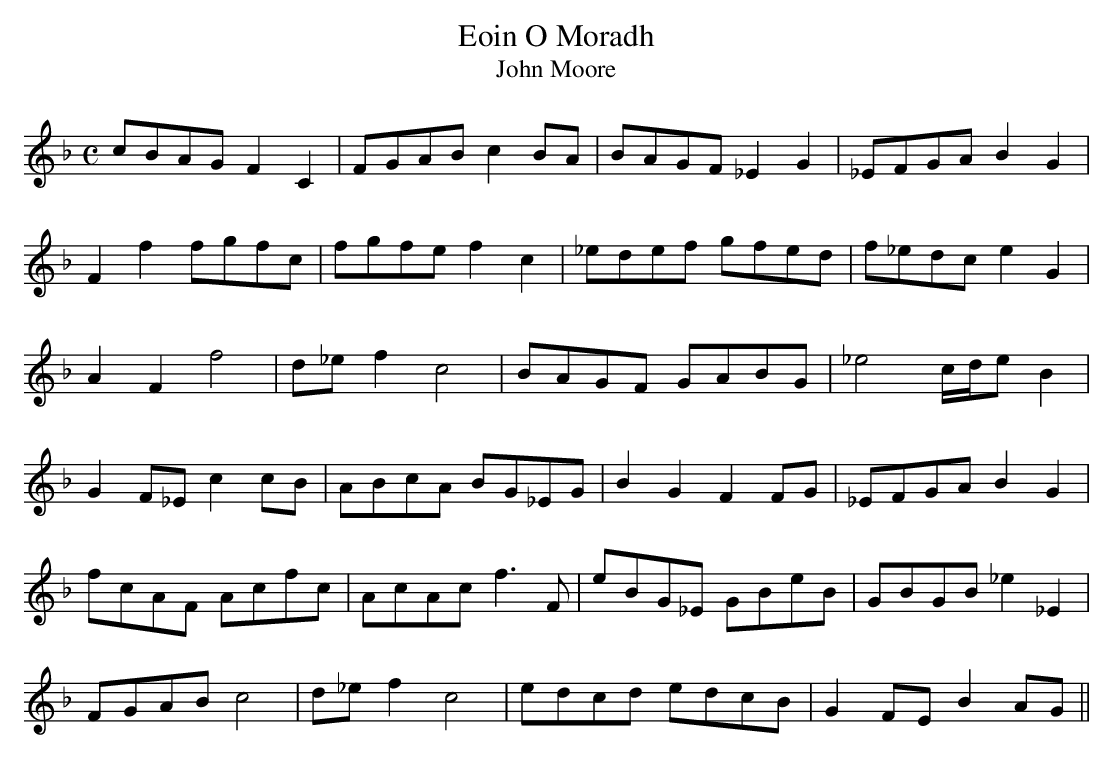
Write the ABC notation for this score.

X:1
T:Eoin O Moradh
T:John Moore
M:C
L:1/8
K:F  (Fmix)
cBAG F2C2|FGAB c2 BA|BAGF _E2G2|_EFGA B2G2|
F2f2 fgfc|fgfe f2c2|_edef gfed|f_edc e2G2|
A2F2 f4|d_ef2c4|BAGF GABG|_e4 c/d/eB2|
G2 F_E c2 cB|ABcA BG_EG|B2G2F2 FG|_EFGA B2G2|
fcAF Acfc|AcAc f3F|eBG_E GBeB|GBGB _e2_E2|
FGAB c4|d_ef2c4|edcd edcB|G2 FE B2 AG||
